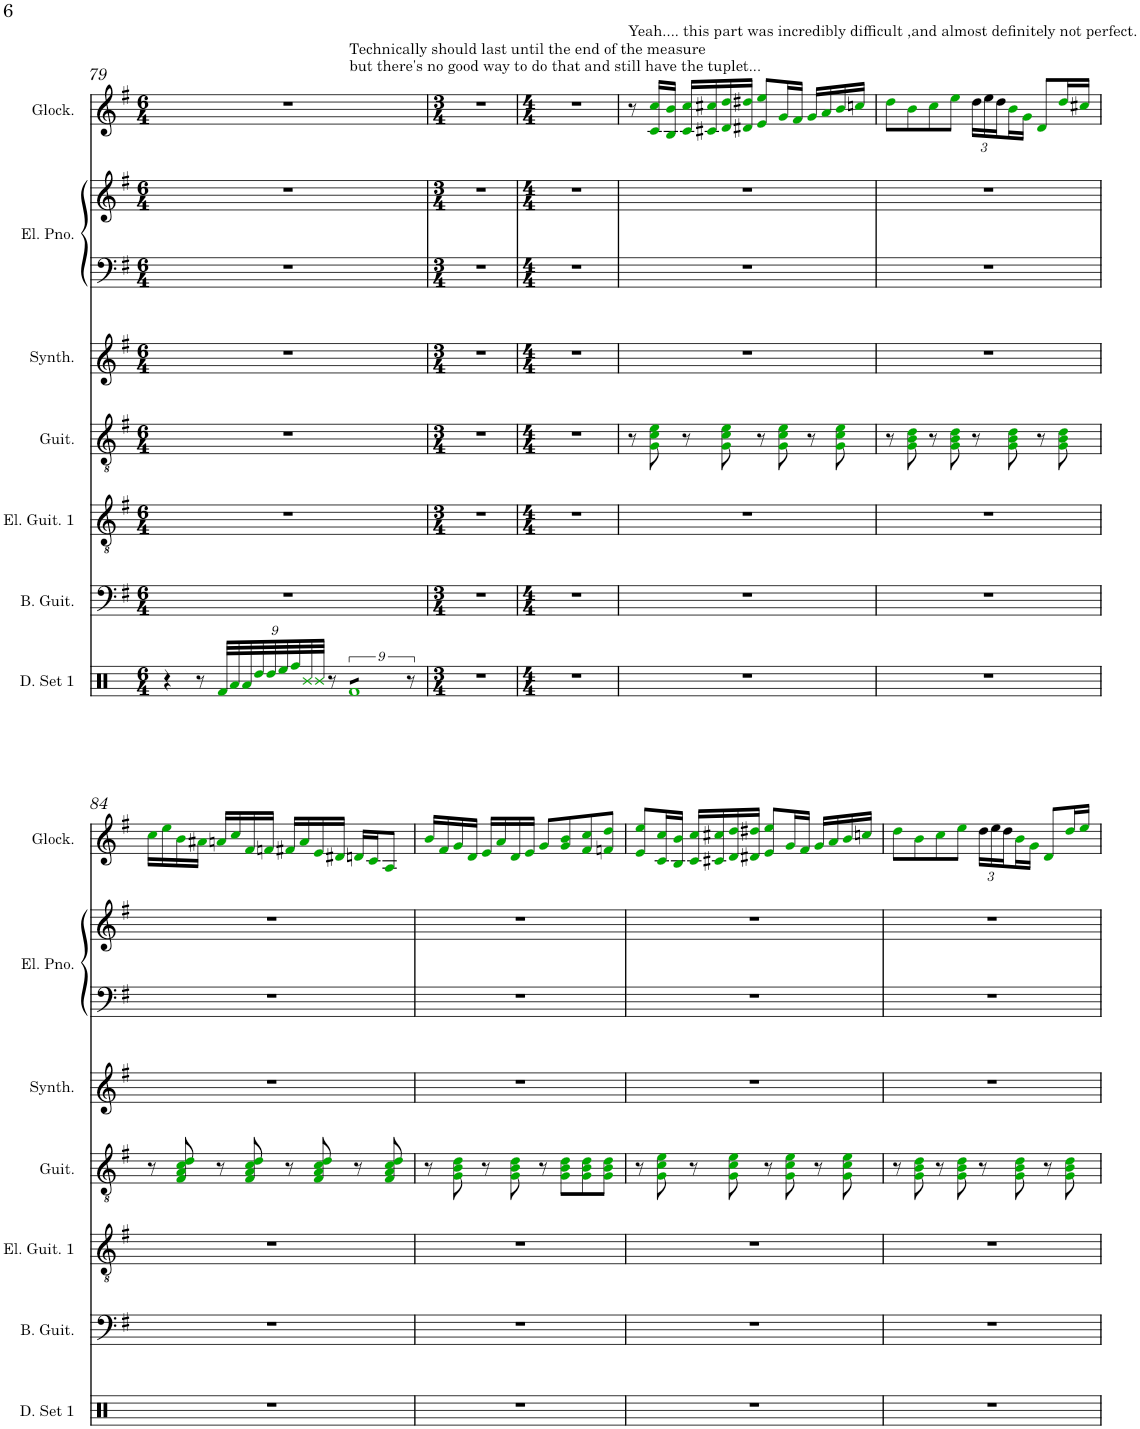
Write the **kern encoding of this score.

**kern	**kern	**kern	**kern	**kern	**kern	**kern	**kern
*part7	*part6	*part5	*part4	*part3	*part2	*part2	*part1
*staff8	*staff7	*staff6	*staff5	*staff4	*staff3	*staff2	*staff1
*I"Drumset 1	*I"Bass Guitar	*I"Electric Guitar 1	*I"Guitar	*I"Square Synthesizer	*I"Electric Piano	*	*I"Glockenspiel
*I'D. Set 1	*I'B. Guit.	*I'El. Guit. 1	*I'Guit.	*I'Synth.	*I'El. Pno.	*	*I'Glock.
!!LO:PB:g=z
*clefX	*clefF4	*clefGv2	*clefGv2	*clefG2	*clefF4	*clefG2	*clefG2
*	*Trd7c12	*	*	*	*	*	*Trd-14c-24
*k[]	*k[f#]	*k[f#]	*k[f#]	*k[f#]	*k[f#]	*k[f#]	*k[f#]
*M6/4	*M6/4	*M6/4	*M6/4	*M6/4	*M6/4	*M6/4	*M6/4
=79	=79	=79	=79	=79	=79	=79	=79
*	*	*	*	*	*	*	*^
4r	1.r	1.r	1.r	1.r	1.r	1.r	1.r	2.ryy
8r	.	.	.	.	.	.	.	.
*Xbrackettup	*	*	*	*	*	*	*	*
36Rfi/LLL	.	.	.	.	.	.	.	.
36Rai/	.	.	.	.	.	.	.	.
36Rai/	.	.	.	.	.	.	.	.
36Rddi/	.	.	.	.	.	.	.	.
36Rddi/	.	.	.	.	.	.	.	.
36Reei/	.	.	.	.	.	.	.	.
36Rffi/	.	.	.	.	.	.	.	.
36Ri/	.	.	.	.	.	.	.	.
36Ri/JJJ	.	.	.	.	.	.	.	.
8r	.	.	.	.	.	.	.	.
*brackettup	*	*	*	*	*	*	*	*
!	!	!	!	!	!	!	!	!LO:TX:a:t=Technically should last until the end of the measure
!	!	!	!	!	!	!	!	!LO:TX:a:t=but there's no good way to do that and still have the tuplet...
*tremolo	*	*	*	*	*	*	*	*
12RfiL	.	.	.	.	.	.	.	2.ryy
12Rfi	.	.	.	.	.	.	.	.
12Rfi	.	.	.	.	.	.	.	.
12Rfi	.	.	.	.	.	.	.	.
12Rfi	.	.	.	.	.	.	.	.
12Rfi	.	.	.	.	.	.	.	.
12Rfi	.	.	.	.	.	.	.	.
12RfiJ	.	.	.	.	.	.	.	.
*Xtremolo	*	*	*	*	*	*	*	*
12r	.	.	.	.	.	.	.	.
*	*	*	*	*	*	*	*v	*v
=80	=80	=80	=80	=80	=80	=80	=80
*M3/4	*M3/4	*M3/4	*M3/4	*M3/4	*M3/4	*M3/4	*M3/4
2.r	2.r	2.r	2.r	2.r	2.r	2.r	2.r
=81	=81	=81	=81	=81	=81	=81	=81
*M4/4	*M4/4	*M4/4	*M4/4	*M4/4	*M4/4	*M4/4	*M4/4
1r	1r	1r	1r	1r	1r	1r	1r
=82	=82	=82	=82	=82	=82	=82	=82
!	!	!	!	!	!	!	!LO:TX:a:t=Yeah.... this part was incredibly difficult ,and almost definitely not perfect.
1r	1r	1r	8r	1r	1r	1r	8r
.	.	.	8Gi\ 8ci\ 8ei\	.	.	.	16ci/ 16cci/LL
.	.	.	.	.	.	.	16Bi/ 16bi/JJ
.	.	.	8r	.	.	.	16ci/ 16cci/LL
.	.	.	.	.	.	.	16c#Xi/ 16cc#Xi/
.	.	.	8Gi\ 8ci\ 8ei\	.	.	.	16di/ 16ddi/
.	.	.	.	.	.	.	16d#Xi/ 16dd#Xi/JJ
.	.	.	8r	.	.	.	8ei/ 8eei/L
.	.	.	8Gi\ 8ci\ 8ei\	.	.	.	16gi/L
.	.	.	.	.	.	.	16f#i/JJ
.	.	.	8r	.	.	.	16gi/LL
.	.	.	.	.	.	.	16ai/
.	.	.	8Gi\ 8ci\ 8ei\	.	.	.	16bi/
.	.	.	.	.	.	.	16ccni/JJ
=83	=83	=83	=83	=83	=83	=83	=83
1r	1r	1r	8r	1r	1r	1r	8ddi\L
.	.	.	8Gi\ 8Bi\ 8di\	.	.	.	8bi\
.	.	.	8r	.	.	.	8cci\
.	.	.	8Gi\ 8Bi\ 8di\	.	.	.	8eei\J
*	*	*	*	*	*	*	*Xbrackettup
.	.	.	8r	.	.	.	24dd\LL
.	.	.	.	.	.	.	24ee\
.	.	.	.	.	.	.	24dd\
.	.	.	8Gi\ 8Bi\ 8di\	.	.	.	16bi\
.	.	.	.	.	.	.	16gi\JJ
.	.	.	8r	.	.	.	8di/L
.	.	.	8Gi\ 8Bi\ 8di\	.	.	.	16ddi/L
.	.	.	.	.	.	.	16cc#Xi/JJ
!!LO:LB:g=z
=84	=84	=84	=84	=84	=84	=84	=84
1r	1r	1r	8r	1r	1r	1r	16cci\LL
.	.	.	.	.	.	.	16eei\
.	.	.	8F#i/ 8Ai/ 8ci/ 8di/	.	.	.	16bi\
.	.	.	.	.	.	.	16a#Xi\JJ
.	.	.	8r	.	.	.	16ani/LL
.	.	.	.	.	.	.	16cci/
.	.	.	8F#i/ 8Ai/ 8ci/ 8di/	.	.	.	16f#i/
.	.	.	.	.	.	.	16fni/JJ
.	.	.	8r	.	.	.	16f#Xi/LL
.	.	.	.	.	.	.	16ai/
.	.	.	8F#i/ 8Ai/ 8ci/ 8di/	.	.	.	16ei/
.	.	.	.	.	.	.	16d#Xi/JJ
.	.	.	8r	.	.	.	16dni/LL
.	.	.	.	.	.	.	16ci/J
.	.	.	8F#i/ 8Ai/ 8ci/ 8di/	.	.	.	8Ai/J
=85	=85	=85	=85	=85	=85	=85	=85
1r	1r	1r	8r	1r	1r	1r	16bi/LL
.	.	.	.	.	.	.	16f#i/
.	.	.	8Gi\ 8Bi\ 8di\	.	.	.	16gi/
.	.	.	.	.	.	.	16di/JJ
.	.	.	8r	.	.	.	16ei/LL
.	.	.	.	.	.	.	16ai/
.	.	.	8Gi\ 8Bi\ 8di\	.	.	.	16di/
.	.	.	.	.	.	.	16ei/JJ
.	.	.	8r	.	.	.	8gi/L
.	.	.	8Gi\ 8Bi\ 8di\L	.	.	.	8gi/ 8bi/
.	.	.	8Gi\ 8Bi\ 8di\	.	.	.	8f#i/ 8cci/
.	.	.	8Gi\ 8Bi\ 8di\J	.	.	.	8fni/ 8ddi/J
=86	=86	=86	=86	=86	=86	=86	=86
1r	1r	1r	8r	1r	1r	1r	8ei/ 8eei/L
.	.	.	8Gi\ 8ci\ 8ei\	.	.	.	16ci/ 16cci/L
.	.	.	.	.	.	.	16Bi/ 16bi/JJ
.	.	.	8r	.	.	.	16ci/ 16cci/LL
.	.	.	.	.	.	.	16c#Xi/ 16cc#Xi/
.	.	.	8Gi\ 8ci\ 8ei\	.	.	.	16di/ 16ddi/
.	.	.	.	.	.	.	16d#Xi/ 16dd#Xi/JJ
.	.	.	8r	.	.	.	8ei/ 8eei/L
.	.	.	8Gi\ 8ci\ 8ei\	.	.	.	16gi/L
.	.	.	.	.	.	.	16f#i/JJ
.	.	.	8r	.	.	.	16gi/LL
.	.	.	.	.	.	.	16ai/
.	.	.	8Gi\ 8ci\ 8ei\	.	.	.	16bi/
.	.	.	.	.	.	.	16ccni/JJ
=87	=87	=87	=87	=87	=87	=87	=87
1r	1r	1r	8r	1r	1r	1r	8ddi\L
.	.	.	8Gi\ 8Bi\ 8di\	.	.	.	8bi\
.	.	.	8r	.	.	.	8cci\
.	.	.	8Gi\ 8Bi\ 8di\	.	.	.	8eei\J
.	.	.	8r	.	.	.	24dd\LL
.	.	.	.	.	.	.	24ee\
.	.	.	.	.	.	.	24dd\
.	.	.	8Gi\ 8Bi\ 8di\	.	.	.	16bi\
.	.	.	.	.	.	.	16gi\JJ
.	.	.	8r	.	.	.	8di/L
.	.	.	8Gi\ 8Bi\ 8di\	.	.	.	16ddi/L
.	.	.	.	.	.	.	16eei/JJ
=	=	=	=	=	=	=	=
*-	*-	*-	*-	*-	*-	*-	*-
